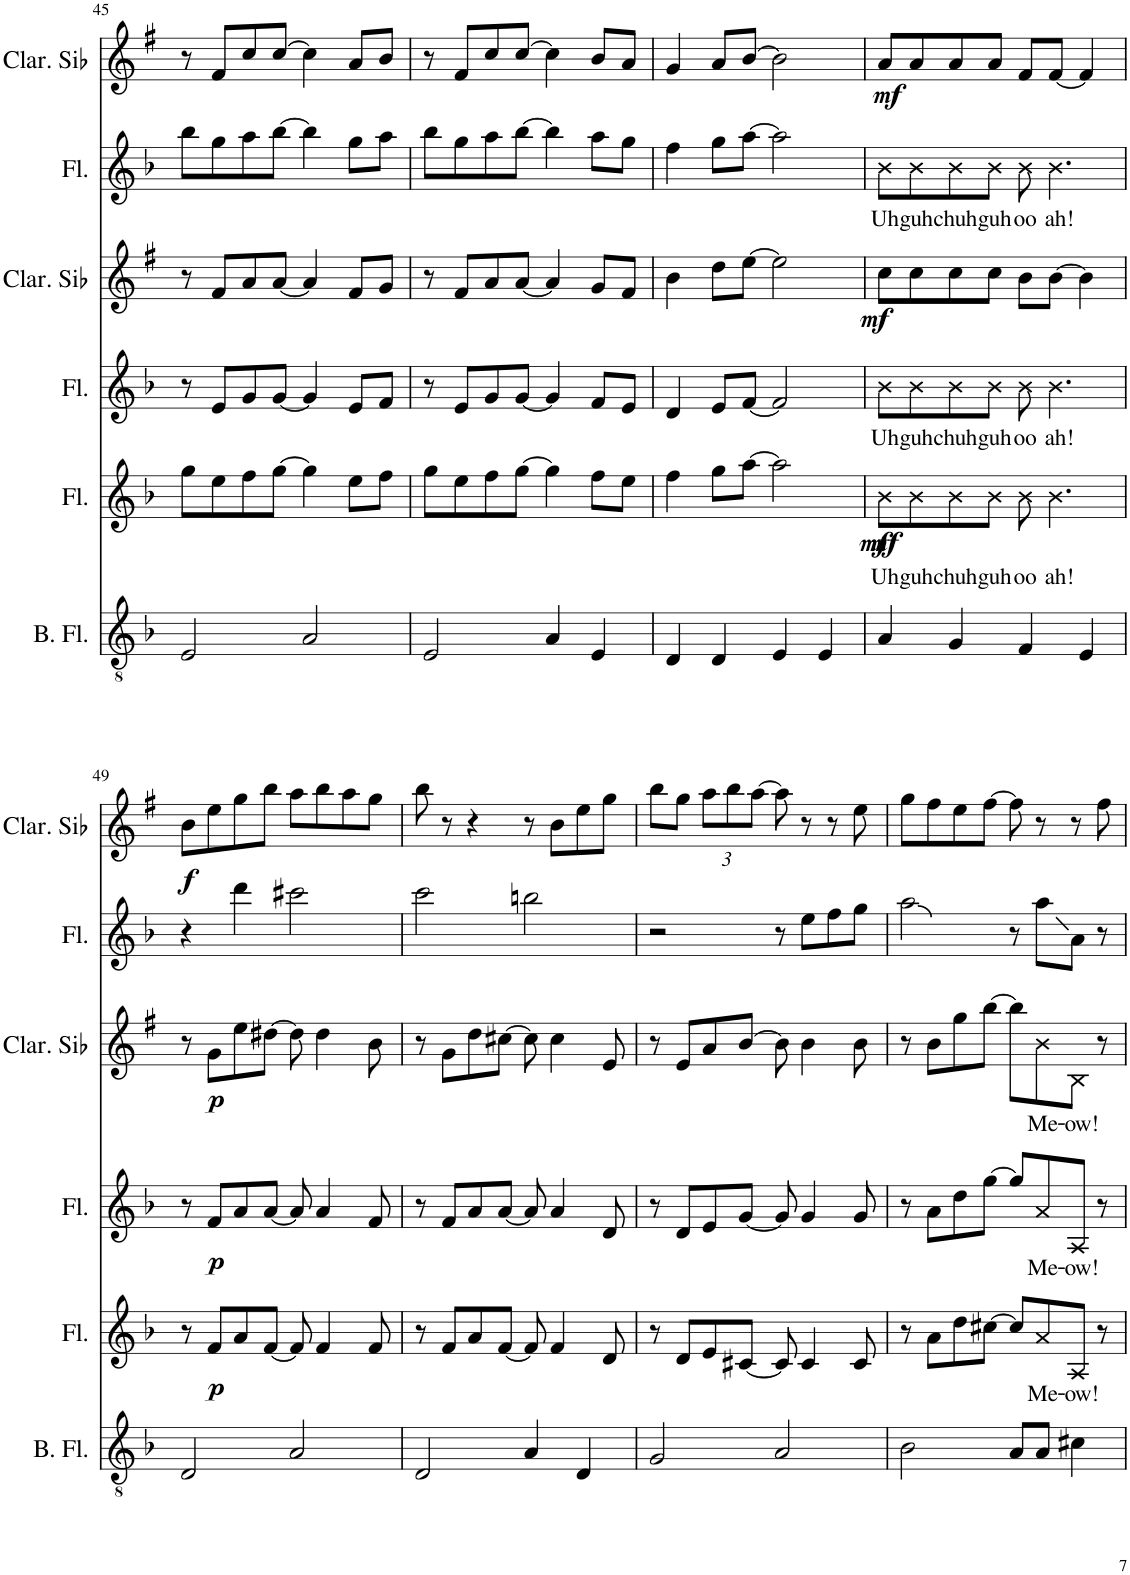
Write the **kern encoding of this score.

**kern	**kern	**text	**dynam	**kern	**text	**dynam	**kern	**text	**dynam	**kern	**text	**kern	**dynam
*part6	*part5	*part5	*part5	*part4	*part4	*part4	*part3	*part3	*part3	*part2	*part2	*part1	*part1
*staff6	*staff5	*staff5	*staff5	*staff4	*staff4	*staff4	*staff3	*staff3	*staff3	*staff2	*staff2	*staff1	*staff1
*I"Bass Flute	*I"Flute	*	*	*I"Flute	*	*	*I"Clarinette en Sib	*	*	*I"Flute	*	*I"Clarinette en Sib	*
*I'B. Fl.	*I'Fl.	*	*	*I'Fl.	*	*	*I'Clar. Sib	*	*	*I'Fl.	*	*I'Clar. Sib	*
!!LO:PB:g=z
*clefGv2	*clefG2	*	*	*clefG2	*	*	*clefG2	*	*	*clefG2	*	*clefG2	*
*	*	*	*	*	*	*	*Trd1c2	*	*	*	*	*Trd1c2	*
*k[b-]	*k[b-]	*	*	*k[b-]	*	*	*k[f#]	*	*	*k[b-]	*	*k[f#]	*
*M4/4	*M4/4	*	*	*M4/4	*	*	*M4/4	*	*	*M4/4	*	*M4/4	*
=45	=45	=45	=45	=45	=45	=45	=45	=45	=45	=45	=45	=45	=45
2E/	8gg\L	.	.	8r	.	.	8r	.	.	8bb-\L	.	8r	.
.	8ee\	.	.	8e/L	.	.	8f#/L	.	.	8gg\	.	8f#/L	.
.	8ff\	.	.	8g/	.	.	8a/	.	.	8aa\	.	8cc/	.
.	[8gg\J	.	.	[8g/J	.	.	[8a/J	.	.	[8bb-\J	.	[8cc/J	.
2A/	4gg\]	.	.	4g/]	.	.	4a/]	.	.	4bb-\]	.	4cc\]	.
.	8ee\L	.	.	8e/L	.	.	8f#/L	.	.	8gg\L	.	8a/L	.
.	8ff\J	.	.	8f/J	.	.	8g/J	.	.	8aa\J	.	8b/J	.
=46	=46	=46	=46	=46	=46	=46	=46	=46	=46	=46	=46	=46	=46
2E/	8gg\L	.	.	8r	.	.	8r	.	.	8bb-\L	.	8r	.
.	8ee\	.	.	8e/L	.	.	8f#/L	.	.	8gg\	.	8f#/L	.
.	8ff\	.	.	8g/	.	.	8a/	.	.	8aa\	.	8cc/	.
.	[8gg\J	.	.	[8g/J	.	.	[8a/J	.	.	[8bb-\J	.	[8cc/J	.
4A/	4gg\]	.	.	4g/]	.	.	4a/]	.	.	4bb-\]	.	4cc\]	.
4E/	8ff\L	.	.	8f/L	.	.	8g/L	.	.	8aa\L	.	8b/L	.
.	8ee\J	.	.	8e/J	.	.	8f#/J	.	.	8gg\J	.	8a/J	.
=47	=47	=47	=47	=47	=47	=47	=47	=47	=47	=47	=47	=47	=47
4D/	4ff\	.	.	4d/	.	.	4b\	.	.	4ff\	.	4g/	.
4D/	8gg\L	.	.	8e/L	.	.	8dd\L	.	.	8gg\L	.	8a/L	.
.	[8aa\J	.	.	[8f/J	.	.	[8ee\J	.	.	[8aa\J	.	[8b/J	.
4E/	2aa\]	.	.	2f/]	.	.	2ee\]	.	.	2aa\]	.	2b\]	.
4E/	.	.	.	.	.	.	.	.	.	.	.	.	.
=48	=48	=48	=48	=48	=48	=48	=48	=48	=48	=48	=48	=48	=48
!	!	!LO:LY:b	!LO:DY:b	!	!LO:LY:b	!	!	!	!	!	!LO:LY:b	!	!
!	!	!	!LO:DY:n=1:b	!	!	!	!	!	!LO:DY:b	!	!	!	!LO:DY:b
4A/	8b-\L	Uh	mf mf	8b-\L	Uh	.	8cc\L	.	mf	8b-\L	Uh	8a/L	mf
!	!	!LO:LY:b	!	!	!LO:LY:b	!	!	!	!	!	!LO:LY:b	!	!
.	8b-\	guh	.	8b-\	guh	.	8cc\	.	.	8b-\	guh	8a/	.
!	!	!LO:LY:b	!	!	!LO:LY:b	!	!	!	!	!	!LO:LY:b	!	!
4G/	8b-\	chuh	.	8b-\	chuh	.	8cc\	.	.	8b-\	chuh	8a/	.
!	!	!LO:LY:b	!	!	!LO:LY:b	!	!	!	!	!	!LO:LY:b	!	!
.	8b-\J	guh	.	8b-\J	guh	.	8cc\J	.	.	8b-\J	guh	8a/J	.
!	!	!LO:LY:b	!	!	!LO:LY:b	!	!	!	!	!	!LO:LY:b	!	!
4F/	8b-\	oo	.	8b-\	oo	.	8b\L	.	.	8b-\	oo	8f#/L	.
!	!	!LO:LY:b	!	!	!LO:LY:b	!	!	!	!	!	!LO:LY:b	!	!
.	4.b-\	ah!	.	4.b-\	ah!	.	[8b\J	.	.	4.b-\	ah!	[8f#/J	.
4E/	.	.	.	.	.	.	4b\]	.	.	.	.	4f#/]	.
!!LO:LB:g=z
=49	=49	=49	=49	=49	=49	=49	=49	=49	=49	=49	=49	=49	=49
!	!	!	!	!	!	!	!	!	!	!	!	!	!LO:DY:b
2D/	8r	.	.	8r	.	.	8r	.	.	4r	.	8b\L	f
!	!	!	!LO:DY:b	!	!	!LO:DY:b	!	!	!LO:DY:b	!	!	!	!
.	8f/L	.	p	8f/L	.	p	8g\L	.	p	.	.	8ee\	.
.	8a/	.	.	8a/	.	.	8ee\	.	.	4ddd\	.	8gg\	.
.	[8f/J	.	.	[8a/J	.	.	[8dd#X\J	.	.	.	.	8bb\J	.
2A/	8f/]	.	.	8a/]	.	.	8dd#\]	.	.	2ccc#X\	.	8aa\L	.
.	4f/	.	.	4a/	.	.	4dd#\	.	.	.	.	8bb\	.
.	.	.	.	.	.	.	.	.	.	.	.	8aa\	.
.	8f/	.	.	8f/	.	.	8b\	.	.	.	.	8gg\J	.
=50	=50	=50	=50	=50	=50	=50	=50	=50	=50	=50	=50	=50	=50
2D/	8r	.	.	8r	.	.	8r	.	.	2ccc\	.	8bb\	.
.	8f/L	.	.	8f/L	.	.	8g\L	.	.	.	.	8r	.
.	8a/	.	.	8a/	.	.	8dd\	.	.	.	.	4r	.
.	[8f/J	.	.	[8a/J	.	.	[8cc#X\J	.	.	.	.	.	.
4A/	8f/]	.	.	8a/]	.	.	8cc#\]	.	.	2bbn\	.	8r	.
.	4f/	.	.	4a/	.	.	4cc#\	.	.	.	.	8b\L	.
4D/	.	.	.	.	.	.	.	.	.	.	.	8ee\	.
.	8d/	.	.	8d/	.	.	8e/	.	.	.	.	8gg\J	.
=51	=51	=51	=51	=51	=51	=51	=51	=51	=51	=51	=51	=51	=51
2G/	8r	.	.	8r	.	.	8r	.	.	2r	.	8bb\L	.
.	8d/L	.	.	8d/L	.	.	8e/L	.	.	.	.	8gg\J	.
*	*	*	*	*	*	*	*	*	*	*	*	*Xbrackettup	*
.	8e/	.	.	8e/	.	.	8a/	.	.	.	.	12aa\L	.
.	.	.	.	.	.	.	.	.	.	.	.	12bb\	.
.	[8c#X/J	.	.	[8g/J	.	.	[8b/J	.	.	.	.	.	.
.	.	.	.	.	.	.	.	.	.	.	.	[12aa\J	.
2A/	8c#/]	.	.	8g/]	.	.	8b\]	.	.	8r	.	8aa\]	.
.	4c#/	.	.	4g/	.	.	4b\	.	.	8ee\L	.	8r	.
.	.	.	.	.	.	.	.	.	.	8ff\	.	8r	.
.	8c#/	.	.	8g/	.	.	8b\	.	.	8gg\J	.	8ee\	.
=52	=52	=52	=52	=52	=52	=52	=52	=52	=52	=52	=52	=52	=52
2B-\	8r	.	.	8r	.	.	8r	.	.	2aa\	.	8gg\L	.
.	8a\L	.	.	8a\L	.	.	8b\L	.	.	.	.	8ff#\	.
.	8dd\	.	.	8dd\	.	.	8gg\	.	.	.	.	8ee\	.
.	[8cc#X\J	.	.	[8gg\J	.	.	[8bb\J	.	.	.	.	[8ff#\J	.
8A/L	8cc#/L]	.	.	8gg/L]	.	.	8bb\L]	.	.	8r	.	8ff#\]	.
!	!	!LO:LY:b	!	!	!LO:LY:b	!	!	!LO:LY:b	!	!	!	!	!
8A/J	8a/	Me-	.	8a/	Me-	.	8b\	Me-	.	8aa\L	.	8r	.
!	!	!LO:LY:b	!	!	!LO:LY:b	!	!	!LO:LY:b	!	!	!	!	!
4c#X\	8A/J	-ow!	.	8A/J	-ow!	.	8B\J	-ow!	.	8a\J	.	8r	.
.	8r	.	.	8r	.	.	8r	.	.	8r	.	8ff#\	.
=	=	=	=	=	=	=	=	=	=	=	=	=	=
*-	*-	*-	*-	*-	*-	*-	*-	*-	*-	*-	*-	*-	*-
